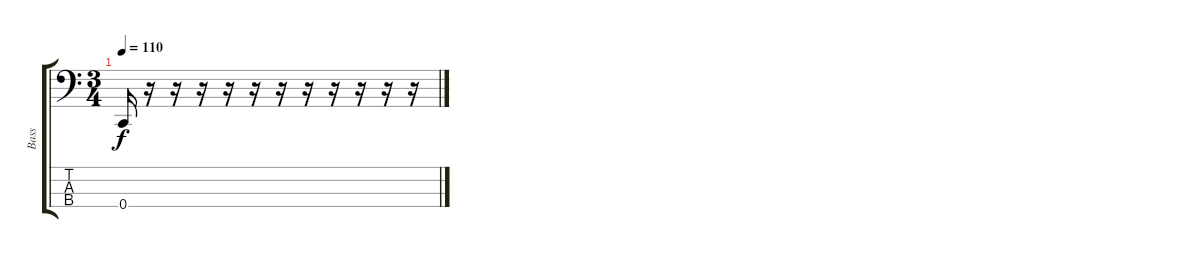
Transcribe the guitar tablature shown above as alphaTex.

\track ("Bass" "Bass") {instrument electricbasspick}
\staff {score tabs}
\tuning (F2 C2 G1 C1) {hide}
\ts (3 4)
\tempo 110
\clef f4
\ks c
0.4.16{dy f} r.16 r.16 r.16 r.16 r.16 r.16 r.16 r.16 r.16 r.16 r.16
